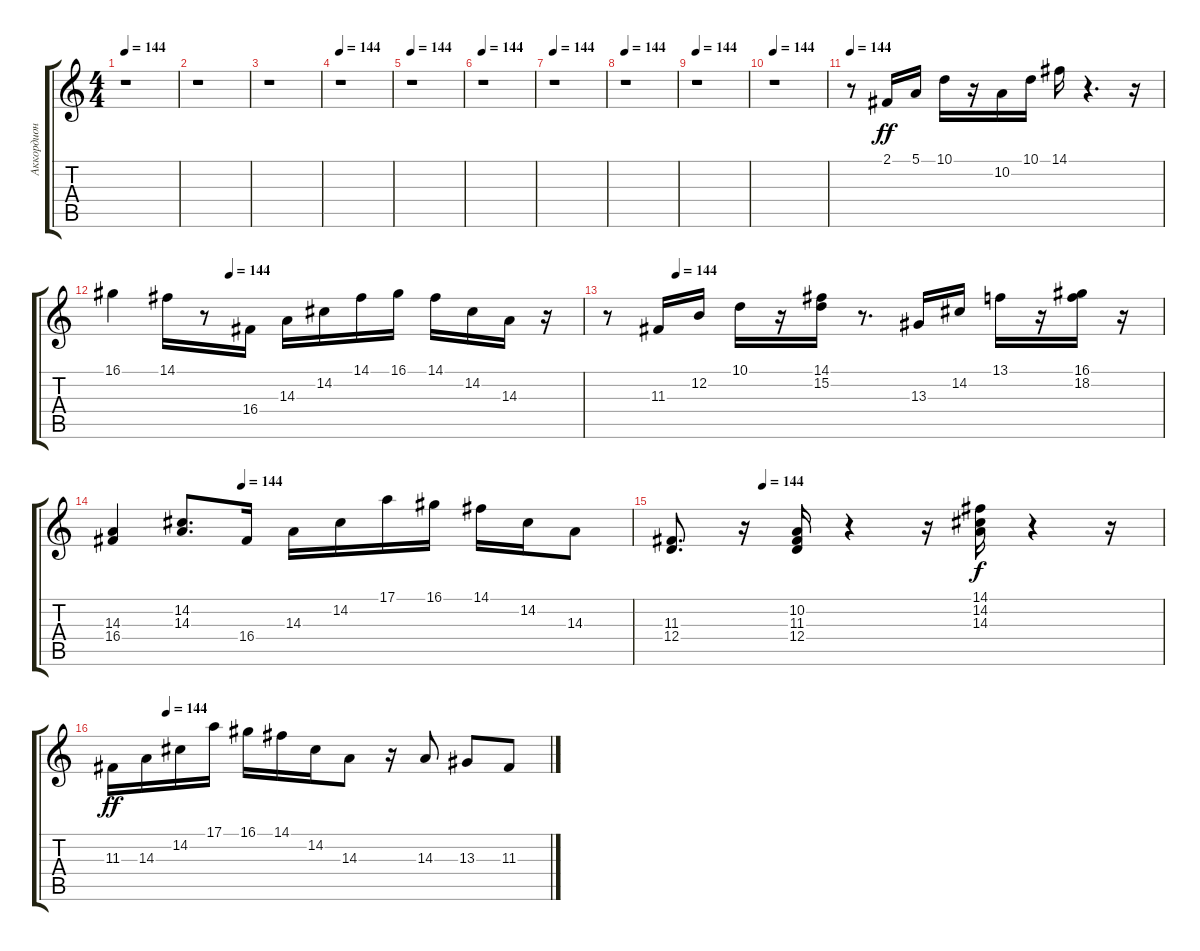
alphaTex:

\track ("Аккордион" "Аккордион") {instrument accordion}
\staff {score tabs}
\tuning (E4 B3 G3 D3 A2 E2) {hide}
\ts (4 4)
\tempo 144
\clef g2
\ks c
r.1{dy f} |
r.1 |
r.1 |
\tempo 144
r.1 |
\tempo 144
r.1 |
\tempo 144
r.1 |
\tempo 144
r.1 |
\tempo 144
r.1 |
\tempo 144
r.1 |
\tempo 144
r.1 |
\tempo 144
r.8 2.1.16{dy ff} 5.1.16 10.1.16 r.16 10.2.16 10.1.16 14.1.16 r.4{d} r.16 |
\tempo (144 0.25)
16.1.4 14.1.16 r.8 16.4.16 14.3.16 14.2.16 14.1.16 16.1.16 14.1.16 14.2.16 14.3.16 r.16 |
\tempo (144 0.125)
r.8 11.3.16 12.2.16 10.1.16 r.16 (14.1 15.2).16 r.8{d} 13.3.16 14.2.16 13.1.16 r.16 (16.1 18.2).16 r.16 |
\tempo (144 0.25)
(14.3 16.4).4 (14.2 14.3).8{d} 16.4.16 14.3.16 14.2.16 17.1.16 16.1.16 14.1.16 14.2.16 14.3.8 |
\tempo (144 0.1875)
(11.3 12.4).8{d} r.16 (10.2 11.3 12.4).16 r.4 r.16 (14.1 14.2 14.3).16{dy f} r.4 r.16 |
\tempo (144 0.125)
11.3.16{dy ff} 14.3.16 14.2.16 17.1.16 16.1.16 14.1.16 14.2.16 14.3.8 r.16 14.3.8 13.3.8 11.3.8
